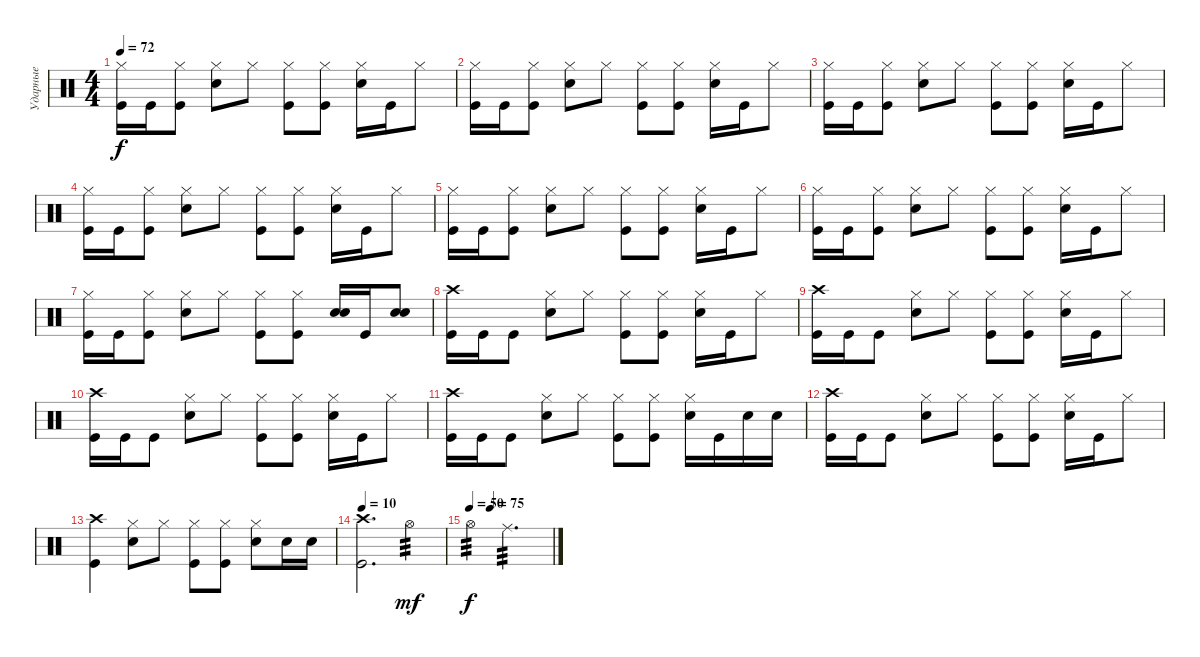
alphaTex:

\track ("Ударные" "Ударные") {instrument percussion}
\staff {score}
\articulation defaults
\ts (4 4)
\tempo 72
\clef neutral
\ks c
("Kick (hit)" "Hi-Hat (closed)").16{dy f} "Kick (hit)".16 ("Kick (hit)" "Hi-Hat (closed)").8 ("Snare (hit) 2" "Hi-Hat (closed)").8 "Hi-Hat (closed)".8 ("Hi-Hat (closed)" "Kick (hit)").8 ("Hi-Hat (closed)" "Kick (hit)").8 ("Hi-Hat (closed)" "Snare (hit) 2").16 "Kick (hit)".16 "Hi-Hat (closed)".8 |
("Kick (hit)" "Hi-Hat (closed)").16 "Kick (hit)".16 ("Kick (hit)" "Hi-Hat (closed)").8 ("Snare (hit) 2" "Hi-Hat (closed)").8 "Hi-Hat (closed)".8 ("Hi-Hat (closed)" "Kick (hit)").8 ("Hi-Hat (closed)" "Kick (hit)").8 ("Hi-Hat (closed)" "Snare (hit) 2").16 "Kick (hit)".16 "Hi-Hat (closed)".8 |
("Kick (hit)" "Hi-Hat (closed)").16 "Kick (hit)".16 ("Kick (hit)" "Hi-Hat (closed)").8 ("Snare (hit) 2" "Hi-Hat (closed)").8 "Hi-Hat (closed)".8 ("Hi-Hat (closed)" "Kick (hit)").8 ("Hi-Hat (closed)" "Kick (hit)").8 ("Hi-Hat (closed)" "Snare (hit) 2").16 "Kick (hit)".16 "Hi-Hat (closed)".8 |
("Kick (hit)" "Hi-Hat (closed)").16 "Kick (hit)".16 ("Kick (hit)" "Hi-Hat (closed)").8 ("Snare (hit) 2" "Hi-Hat (closed)").8 "Hi-Hat (closed)".8 ("Hi-Hat (closed)" "Kick (hit)").8 ("Hi-Hat (closed)" "Kick (hit)").8 ("Hi-Hat (closed)" "Snare (hit) 2").16 "Kick (hit)".16 "Hi-Hat (closed)".8 |
("Kick (hit)" "Hi-Hat (closed)").16 "Kick (hit)".16 ("Kick (hit)" "Hi-Hat (closed)").8 ("Snare (hit) 2" "Hi-Hat (closed)").8 "Hi-Hat (closed)".8 ("Hi-Hat (closed)" "Kick (hit)").8 ("Hi-Hat (closed)" "Kick (hit)").8 ("Hi-Hat (closed)" "Snare (hit) 2").16 "Kick (hit)".16 "Hi-Hat (closed)".8 |
("Kick (hit)" "Hi-Hat (closed)").16 "Kick (hit)".16 ("Kick (hit)" "Hi-Hat (closed)").8 ("Snare (hit) 2" "Hi-Hat (closed)").8 "Hi-Hat (closed)".8 ("Hi-Hat (closed)" "Kick (hit)").8 ("Hi-Hat (closed)" "Kick (hit)").8 ("Hi-Hat (closed)" "Snare (hit) 2").16 "Kick (hit)".16 "Hi-Hat (closed)".8 |
("Kick (hit)" "Hi-Hat (closed)").16 "Kick (hit)".16 ("Kick (hit)" "Hi-Hat (closed)").8 ("Snare (hit) 2" "Hi-Hat (closed)").8 "Hi-Hat (closed)".8 ("Hi-Hat (closed)" "Kick (hit)").8 ("Hi-Hat (closed)" "Kick (hit)").8 ("Snare (hit) 2" "Snare (hit) 2").16{bd 240} "Kick (hit)".16 ("Snare (hit) 2" "Snare (hit) 2").8{bd 240} |
("Kick (hit)" "Crash high (hit)").16 "Kick (hit)".16 "Kick (hit)".8 ("Snare (hit) 2" "Hi-Hat (closed)").8 "Hi-Hat (closed)".8 ("Hi-Hat (closed)" "Kick (hit)").8 ("Hi-Hat (closed)" "Kick (hit)").8 ("Hi-Hat (closed)" "Snare (hit) 2").16 "Kick (hit)".16 "Hi-Hat (closed)".8 |
("Kick (hit)" "Crash high (hit)").16 "Kick (hit)".16 "Kick (hit)".8 ("Snare (hit) 2" "Hi-Hat (closed)").8 "Hi-Hat (closed)".8 ("Hi-Hat (closed)" "Kick (hit)").8 ("Hi-Hat (closed)" "Kick (hit)").8 ("Hi-Hat (closed)" "Snare (hit) 2").16 "Kick (hit)".16 "Hi-Hat (closed)".8 |
("Kick (hit)" "Crash high (hit)").16 "Kick (hit)".16 "Kick (hit)".8 ("Snare (hit) 2" "Hi-Hat (closed)").8 "Hi-Hat (closed)".8 ("Hi-Hat (closed)" "Kick (hit)").8 ("Hi-Hat (closed)" "Kick (hit)").8 ("Hi-Hat (closed)" "Snare (hit) 2").16 "Kick (hit)".16 "Hi-Hat (closed)".8 |
("Kick (hit)" "Crash high (hit)").16 "Kick (hit)".16 "Kick (hit)".8 ("Snare (hit) 2" "Hi-Hat (closed)").8 "Hi-Hat (closed)".8 ("Hi-Hat (closed)" "Kick (hit)").8 ("Hi-Hat (closed)" "Kick (hit)").8 ("Hi-Hat (closed)" "Snare (hit) 2").16 "Kick (hit)".16 "Snare (hit) 2".16 "Snare (hit) 2".16 |
("Kick (hit)" "Crash high (hit)").16 "Kick (hit)".16 "Kick (hit)".8 ("Snare (hit) 2" "Hi-Hat (closed)").8 "Hi-Hat (closed)".8 ("Hi-Hat (closed)" "Kick (hit)").8 ("Hi-Hat (closed)" "Kick (hit)").8 ("Hi-Hat (closed)" "Snare (hit) 2").16 "Kick (hit)".16 "Hi-Hat (closed)".8 |
("Kick (hit)" "Crash high (hit)").4 ("Snare (hit) 2" "Hi-Hat (closed)").8 "Hi-Hat (closed)".8 ("Hi-Hat (closed)" "Kick (hit)").8 ("Hi-Hat (closed)" "Kick (hit)").8 ("Hi-Hat (closed)" "Snare (hit) 2").8 "Snare (hit) 2".16 "Snare (hit) 2".16 |
\tempo 10
("Kick (hit)" "Crash high (hit)").2{d} "Hi-Hat (open)".4{tp 3 dy mf} |
\tempo 50
\tempo (75 0.25)
"Hi-Hat (open)".4{tp 3 dy f} "Ride (middle)".2{d tp 3}
